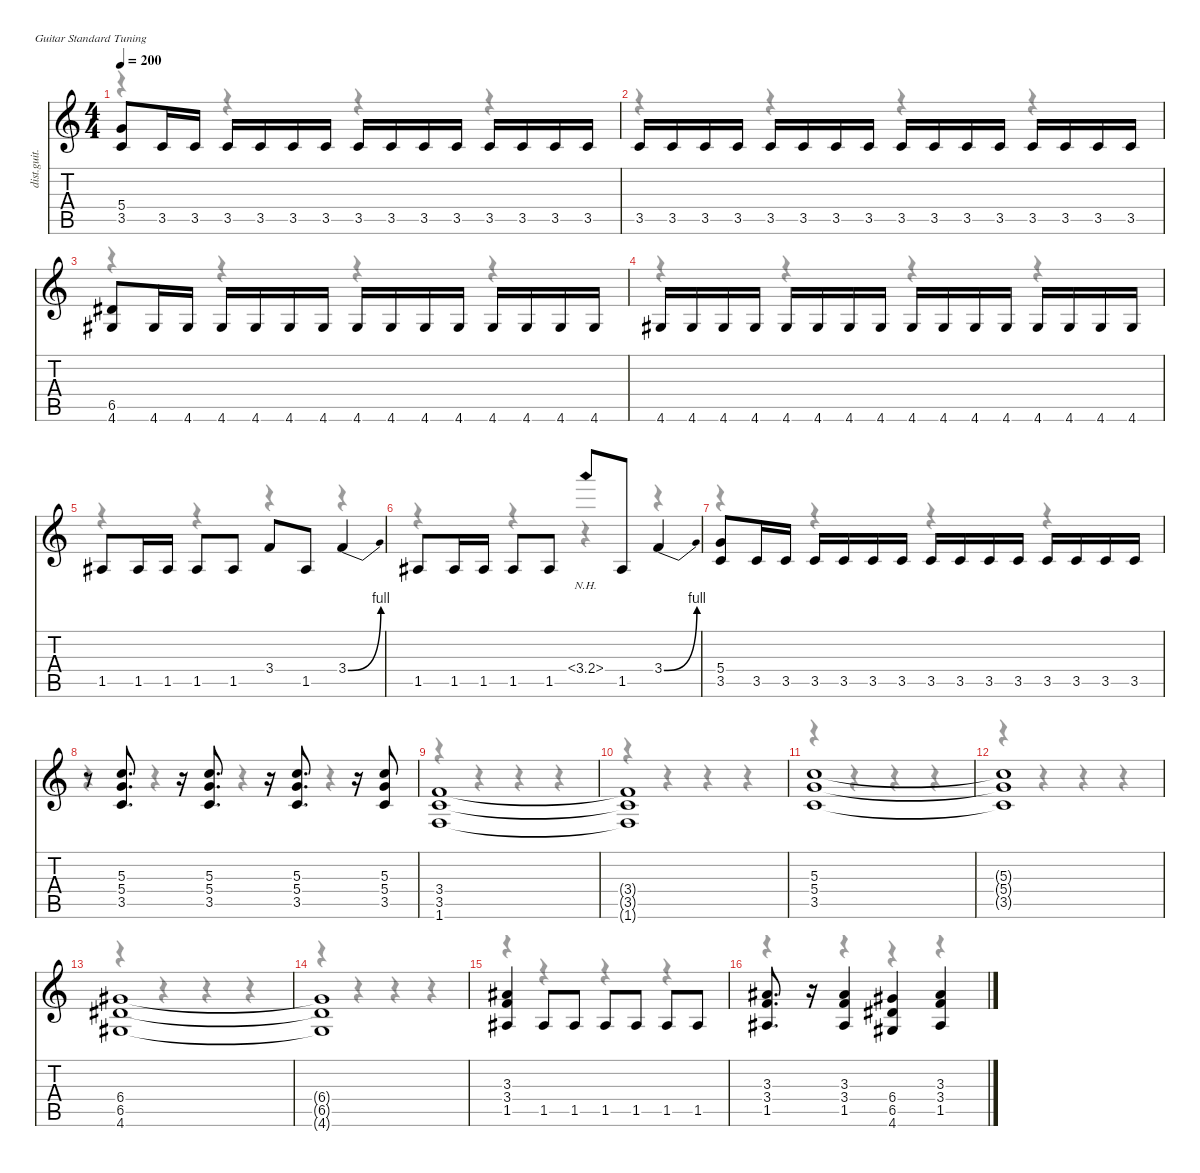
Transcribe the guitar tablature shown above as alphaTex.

\hideDynamics
\bracketExtendMode nobrackets
\otherSystemsTrackNameOrientation horizontal
\track ("Guitar 2" "dist.guit.") {instrument distortionguitar}
\staff {score tabs}
\tuning (E4 B3 G3 D3 A2 E2)
\voice
\ts (4 4)
\section ("" "")
\scale
0.991149
\tempo 200
\accidentals auto
\clef g2
\ottava regular
\simile none
\ks c
(5.4 3.5).8{dy f} 3.5.16 3.5.16 3.5.16 3.5.16 3.5.16 3.5.16 3.5.16 3.5.16 3.5.16 3.5.16 3.5.16 3.5.16 3.5.16 3.5.16 |
\scale
0.991149 3.5.16 3.5.16 3.5.16 3.5.16 3.5.16 3.5.16 3.5.16 3.5.16 3.5.16 3.5.16 3.5.16 3.5.16 3.5.16 3.5.16 3.5.16 3.5.16 |
\scale
1.05826 (6.5{acc #} 4.6{acc #}).8 4.6{acc #}.16 4.6{acc #}.16 4.6{acc #}.16 4.6{acc #}.16 4.6{acc #}.16 4.6{acc #}.16 4.6{acc #}.16 4.6{acc #}.16 4.6{acc #}.16 4.6{acc #}.16 4.6{acc #}.16 4.6{acc #}.16 4.6{acc #}.16 4.6{acc #}.16 |
\scale
0.977051 4.6{acc #}.16 4.6{acc #}.16 4.6{acc #}.16 4.6{acc #}.16 4.6{acc #}.16 4.6{acc #}.16 4.6{acc #}.16 4.6{acc #}.16 4.6{acc #}.16 4.6{acc #}.16 4.6{acc #}.16 4.6{acc #}.16 4.6{acc #}.16 4.6{acc #}.16 4.6{acc #}.16 4.6{acc #}.16 |
\scale
0.977051 1.5{acc #}.8 1.5{acc #}.16 1.5{acc #}.16 1.5{acc #}.8 1.5{acc #}.8 3.4.8 1.5{acc #}.8 3.4{be (bend 0 0 30 4)}.4 |
\scale
0.977051 1.5{acc #}.8 1.5{acc #}.16 1.5{acc #}.16 1.5{acc #}.8 1.5{acc #}.8 3.4{nh}.8 1.5{acc #}.8 3.4{be (bend 0 0 30 4)}.4 |
\scale
0.999117 (5.4 3.5).8 3.5.16 3.5.16 3.5.16 3.5.16 3.5.16 3.5.16 3.5.16 3.5.16 3.5.16 3.5.16 3.5.16 3.5.16 3.5.16 3.5.16 |
\scale
1.01147 r.8 (5.3 5.4 3.5).8{d} r.16 (5.3 5.4 3.5).8{d} r.16 (5.3 5.4 3.5).8{d} r.16 (5.3 5.4 3.5).8 |
\section ("" "")
\scale
1.07196 (3.4 3.5 1.6).1 |
\scale
0.987079 (3.4{t} 3.5{t} 1.6{t}).1 |
\scale
0.987079 (5.3 5.4 3.5).1 |
\scale
0.987079 (5.3{t} 5.4{t} 3.5{t}).1 |
\scale
0.979723 (6.4{acc #} 6.5{acc #} 4.6{acc #}).1 |
\scale
0.987079 (6.4{t acc #} 6.5{t acc #} 4.6{t acc #}).1 |
\scale
1.07174 (3.3{acc #} 3.4 1.5{acc #}).4 1.5{acc #}.8 1.5{acc #}.8 1.5{acc #}.8 1.5{acc #}.8 1.5{acc #}.8 1.5{acc #}.8 |
\scale
0.995538 (3.3{acc #} 3.4 1.5{acc #}).8{d} r.16 (3.3{acc #} 3.4 1.5{acc #}).4 (6.4{acc #} 6.5{acc #} 4.6{acc #}).4 (3.3{acc #} 3.4 1.5{acc #}).4
\voice
\clef g2
\ottava regular
\simile none
\ks c
r.4{dy mf} r.4 r.4 r.4 |
r.4 r.4 r.4 r.4 |
r.4 r.4 r.4 r.4 |
r.4 r.4 r.4 r.4 |
r.4 r.4 r.4 r.4 |
r.4 r.4 r.4 r.4 |
r.4 r.4 r.4 r.4 |
r.4 r.4 r.4 r.4 |
r.4 r.4 r.4 r.4 |
r.4 r.4 r.4 r.4 |
r.4 r.4 r.4 r.4 |
r.4 r.4 r.4 r.4 |
r.4 r.4 r.4 r.4 |
r.4 r.4 r.4 r.4 |
r.4 r.4 r.4 r.4 |
r.4 r.4 r.4 r.4
